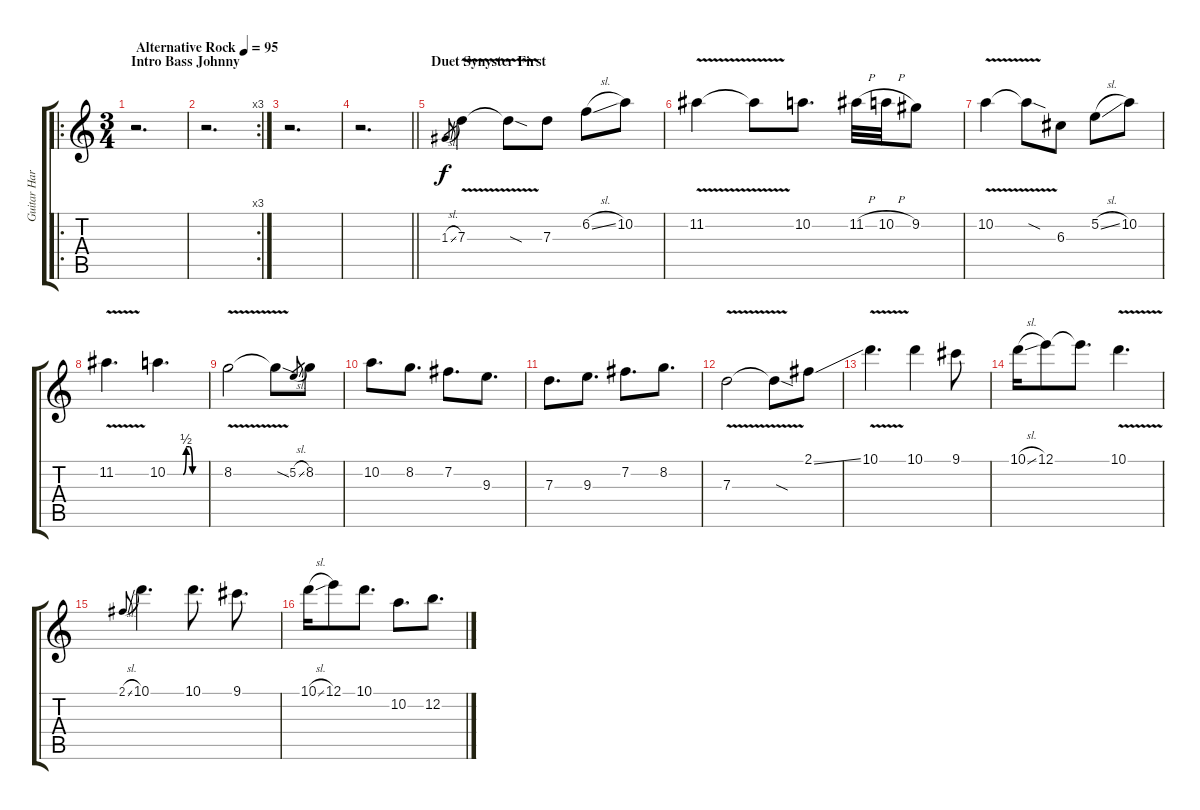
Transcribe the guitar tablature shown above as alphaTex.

\track ("Guitar Harmony Synyster" "Guitar Har") {instrument distortionguitar}
\staff {score tabs}
\tuning (E4 B3 G3 D3 A2 D2) {hide}
\ro
\ts (3 4)
\section ("" "Intro Bass Johnny")
\tempo (95 "Alternative Rock")
\clef g2
\ks c
r.2{d dy f instrument distortionguitar} |
\rc 3
r.2{d} |
r.2{d} |
\barLineRight lightlight
r.2{d} |
\section ("" "Duet Synyster First")
1.3{sl}.8{gr} 7.3{v}.4 7.3{sod t}.8 7.3.8 6.2{sl}.8 10.2.8 |
11.2{v}.4 11.2{t}.8 10.2.8{d} 11.2{h}.32 10.2{h}.32 9.2.8 |
10.2{v}.4 10.2{sod t}.8 6.3.8 5.2{sl}.8 10.2.8 |
11.2{v}.4{d} 10.2{be (custom 0 0 25 0 30 2 35 2 40 0 60 0)}.4{d} |
8.2{v}.2 8.2{sod t}.8 5.2{sl}.8{gr} 8.2.8 |
10.2.8{d} 8.2.8{d} 7.2.8{d beam merge} 9.3.8{d} |
7.3.8{d} 9.3.8{d} 7.2.8{d beam merge} 8.2.8{d} |
7.3{v}.2 7.3{sod t}.8 2.1{ss}.8 |
10.1{v}.4{d} 10.1.4 9.1.8 |
10.1{sl}.16 12.1.8 12.1{t}.8{d} 10.1{v}.4{d} |
2.1{sl}.8{gr onbeat} 10.1.4{d} 10.1.8{d} 9.1.8{d} |
10.1{sl}.16 12.1.8 10.1.8{d} 10.2.8{d beam merge} 12.2.8{d}
